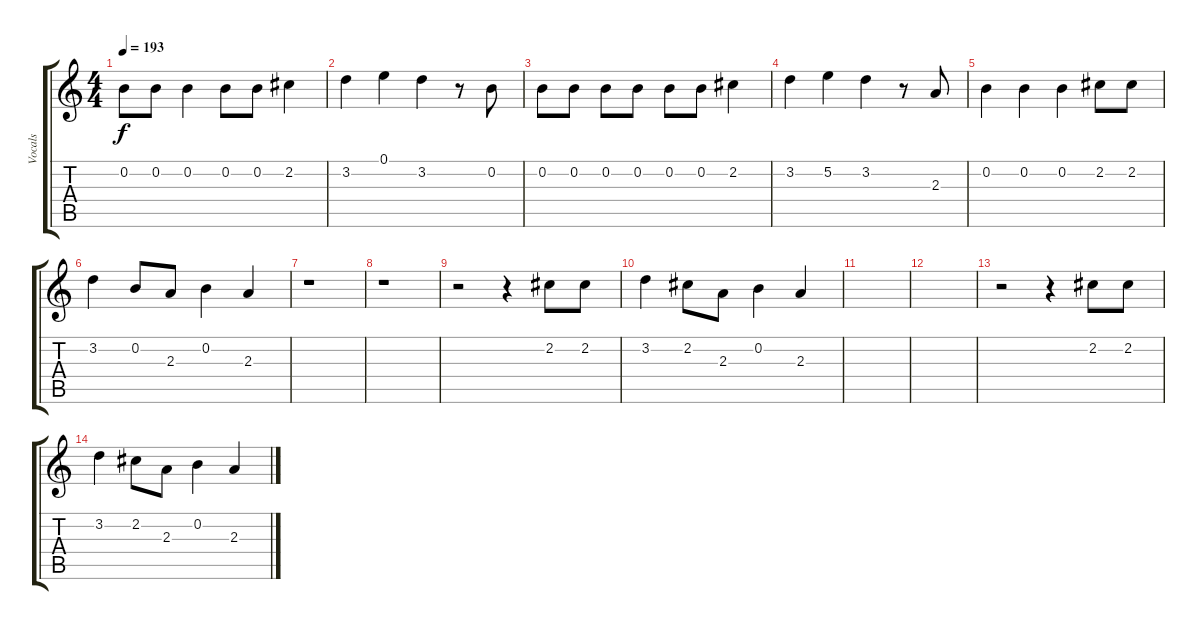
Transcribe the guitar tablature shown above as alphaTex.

\track ("Vocals" "Vocals") {instrument overdrivenguitar}
\staff {score tabs}
\tuning (E4 B3 G3 D3 A2 E2) {hide}
\ts (4 4)
\tempo 193
\clef g2
\ks c
0.2.8{dy f} 0.2.8 0.2.4 0.2.8 0.2.8 2.2.4 |
3.2.4 0.1.4 3.2.4 r.8 0.2.8 |
0.2.8 0.2.8 0.2.8 0.2.8 0.2.8 0.2.8 2.2.4 |
3.2.4 5.2.4 3.2.4 r.8 2.3.8 |
0.2.4 0.2.4 0.2.4 2.2.8 2.2.8 |
3.2.4 0.2.8 2.3.8 0.2.4 2.3.4 |
r.1 |
r.1 |
r.2 r.4 2.2.8 2.2.8 |
3.2.4 2.2.8 2.3.8 0.2.4 2.3.4 |
|
|
r.2 r.4 2.2.8 2.2.8 |
3.2.4 2.2.8 2.3.8 0.2.4 2.3.4
